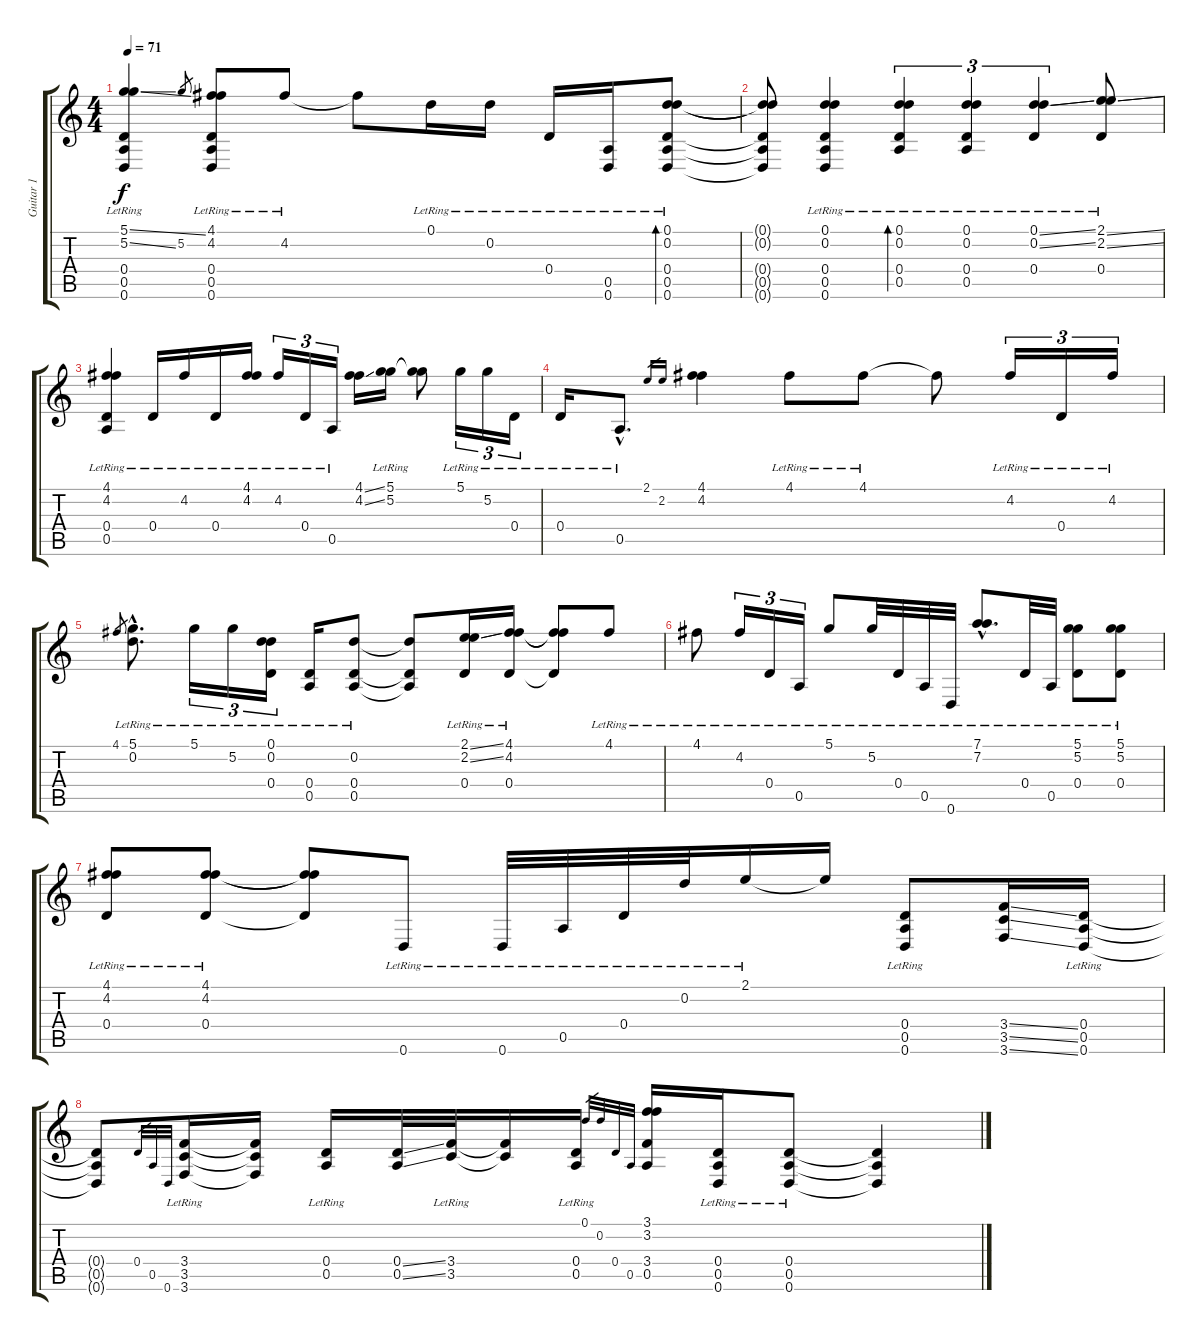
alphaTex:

\track ("Guitar 1" "Guitar 1") {instrument acousticguitarsteel}
\staff {score tabs}
\tuning (D4 D4 A3 D3 A2 D2) {hide}
\ts (4 4)
\tempo 71
\clef g2
\ks c
(5.1{ss} 5.2{ss} 0.4{lr} 0.5{lr} 0.6{lr}).4{dy f} 5.2.8{gr} (4.1{lr} 4.2 0.4{lr} 0.5{lr} 0.6{lr}).8 4.2{lr}.8 4.2{t}.8 0.1{lr}.16 0.2{lr}.16 0.4{lr}.16 (0.5{lr} 0.6{lr}).16 (0.1{lr} 0.2{lr} 0.4{lr} 0.5{lr} 0.6{lr}).8{bd 240} |
(0.1{t} 0.2{t} 0.4{t} 0.5{t} 0.6{t}).8 (0.1{lr} 0.2{lr} 0.4{lr} 0.5{lr} 0.6{lr}).4 (0.1{lr} 0.2{lr} 0.4{lr} 0.5{lr}).4{tu (3 2) bd 240} (0.1{lr} 0.2{lr} 0.4{lr} 0.5{lr}).4{tu (3 2)} (0.1{ss} 0.2{ss} 0.4{lr}).4{tu (3 2)} (2.1{ss} 2.2{ss} 0.4{lr}).8 |
(4.1{lr} 4.2{lr} 0.4{lr} 0.5{lr}).4 0.4{lr}.16 4.2{lr}.16 0.4{lr}.16 (4.1{lr} 4.2{lr}).16 4.2{lr}.16{tu (3 2)} 0.4{lr}.16{tu (3 2)} 0.5{lr}.16{tu (3 2)} (4.1{ss} 4.2{ss}).16 (5.1{lr} 5.2{lr}).16 (5.1{t} 5.2{t}).8 5.1{lr}.16{tu (3 2)} 5.2{lr}.16{tu (3 2)} 0.4{lr}.16{tu (3 2)} |
0.4{lr}.16 0.5{hac lr}.8{d} 2.1.16{gr} 2.2.16{gr} (4.1 4.2).4 4.1{lr}.8 4.1{lr}.8 4.1{t}.8 4.2{lr}.16{tu (3 2)} 0.4{lr}.16{tu (3 2)} 4.2{lr}.16{tu (3 2)} |
4.1.8{gr} (5.1{hac} 0.2{hac lr}).8{d} 5.1{lr}.16{tu (3 2)} 5.2{lr}.16{tu (3 2)} (0.1{lr} 0.2{lr} 0.4{lr}).16{tu (3 2)} (0.4{lr} 0.5{lr}).16 (0.2{lr} 0.4{lr} 0.5{lr}).8 (0.2{t} 0.4{t} 0.5{t}).8 (2.1{ss} 2.2{ss} 0.4{lr}).16 (4.1{lr} 4.2{lr} 0.4{lr}).16 (4.1{t} 4.2{t} 0.4{t}).8 4.1{lr}.8 |
4.1{lr}.8 4.2{lr}.16{tu (3 2)} 0.4{lr}.16{tu (3 2)} 0.5{lr}.16{tu (3 2)} 5.1{lr}.8 5.2{lr}.32 0.4{lr}.32 0.5{lr}.32 0.6{lr}.32 (7.1{hac lr} 7.2{hac lr}).8{d} 0.4{lr}.32 0.5{lr}.32 (5.1{lr} 5.2{lr} 0.4{lr}).8 (5.1{lr} 5.2{lr} 0.4{lr}).8 |
(4.1{lr} 4.2{lr} 0.4{lr}).8 (4.1{lr} 4.2{lr} 0.4{lr}).8 (4.1{t} 4.2{t} 0.4{t}).8 0.6{lr}.8 0.6{lr}.32 0.5{lr}.32 0.4{lr}.32 0.2{lr}.32 2.1{lr}.16 2.1{t}.16 (0.4{lr} 0.5 0.6).8 (3.4{ss} 3.5{ss} 3.6{ss}).16 (0.4{lr} 0.5{lr} 0.6{lr}).16 |
(0.4{t} 0.5{t} 0.6{t}).8 0.4.32{gr} 0.5.32{gr} 0.6.32{gr} (3.4{lr} 3.5{lr} 3.6{lr}).16 (3.4{t} 3.5{t} 3.6{t}).16 (0.4{lr} 0.5{lr}).16 (0.4{ss} 0.5{ss}).32 (3.4{lr} 3.5{lr}).32 (3.4{t} 3.5{t}).16 (0.4{lr} 0.5{lr}).16 0.1.32{gr} 0.2.32{gr} 0.4.32{gr} 0.5.32{gr} (3.1 3.2 3.4 0.5).16 (0.4{lr} 0.5{lr} 0.6{lr}).16 (0.4{lr} 0.5{lr} 0.6{lr}).8 (0.4{t} 0.5{t} 0.6{t}).4
